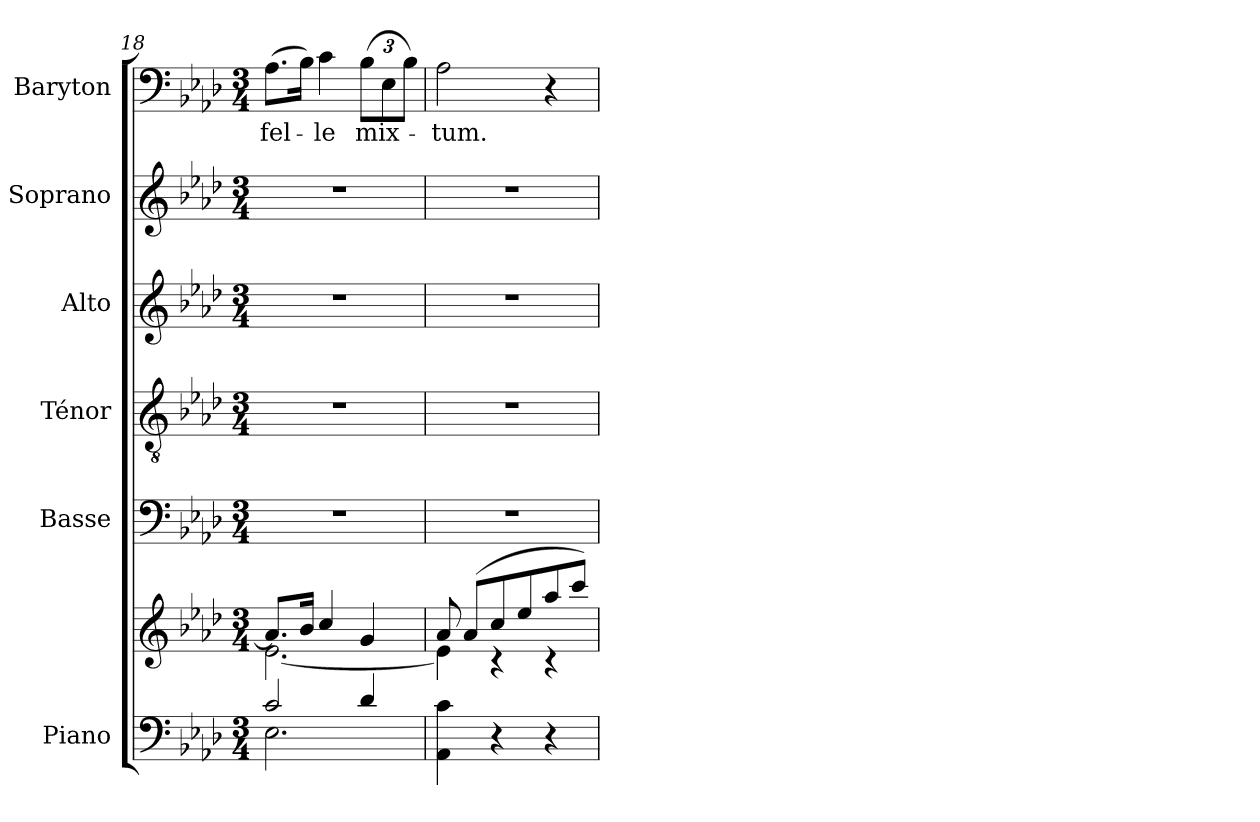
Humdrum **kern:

**kern	**kern	**kern	**kern	**kern	**kern	**kern	**text
*part6	*part6	*part5	*part4	*part3	*part2	*part1	*part1
*staff7	*staff6	*staff5	*staff4	*staff3	*staff2	*staff1	*staff1
*I"Piano	*	*I"Basse	*I"Ténor	*I"Alto	*I"Soprano	*I"Baryton	*
*I'Pno.	*	*I'B.	*I'T.	*I'Alt.	*I'So.	*I'Bar.	*
*clefF4	*clefG2	*clefF4	*clefGv2	*clefG2	*clefG2	*clefF4	*
*k[b-e-a-d-]	*k[b-e-a-d-]	*k[b-e-a-d-]	*k[b-e-a-d-]	*k[b-e-a-d-]	*k[b-e-a-d-]	*k[b-e-a-d-]	*
*M3/4	*M3/4	*M3/4	*M3/4	*M3/4	*M3/4	*M3/4	*
=18	=18	=18	=18	=18	=18	=18	=18
*^	*^	*	*	*	*	*	*
!	!	!	!	!	!	!	!	!	!LO:LY:b
2c/	2.E-\	8.a-/L]	[2.e-\	2.r	2.r	2.r	2.r	(8.A-\L	fel-
.	.	16b-/Jk	.	.	.	.	.	16B-\Jk)	.
!	!	!	!	!	!	!	!	!	!LO:LY:b
.	.	4cc/	.	.	.	.	.	4c\	-le
*	*	*	*	*	*	*	*	*Xbrackettup	*
!	!	!	!	!	!	!	!	!	!LO:LY:b
4d-/	.	4g/	.	.	.	.	.	(12B-\L	mix-
.	.	.	.	.	.	.	.	12E-\	.
.	.	.	.	.	.	.	.	12B-\J)	.
*v	*v	*	*	*	*	*	*	*	*
=19	=19	=19	=19	=19	=19	=19	=19	=19
!	!	!	!	!	!	!	!	!LO:LY:b
4AA-\ 4c\	8a-/	4e-\]	2.r	2.r	2.r	2.r	2A-\	-tum.
.	(8a-/L	.	.	.	.	.	.	.
4r	8cc/	4r	.	.	.	.	.	.
.	8ee-/	.	.	.	.	.	.	.
4r	8aa-/	4r	.	.	.	.	4r	.
.	8ccc/J)	.	.	.	.	.	.	.
*	*v	*v	*	*	*	*	*	*
=	=	=	=	=	=	=	=
*-	*-	*-	*-	*-	*-	*-	*-
